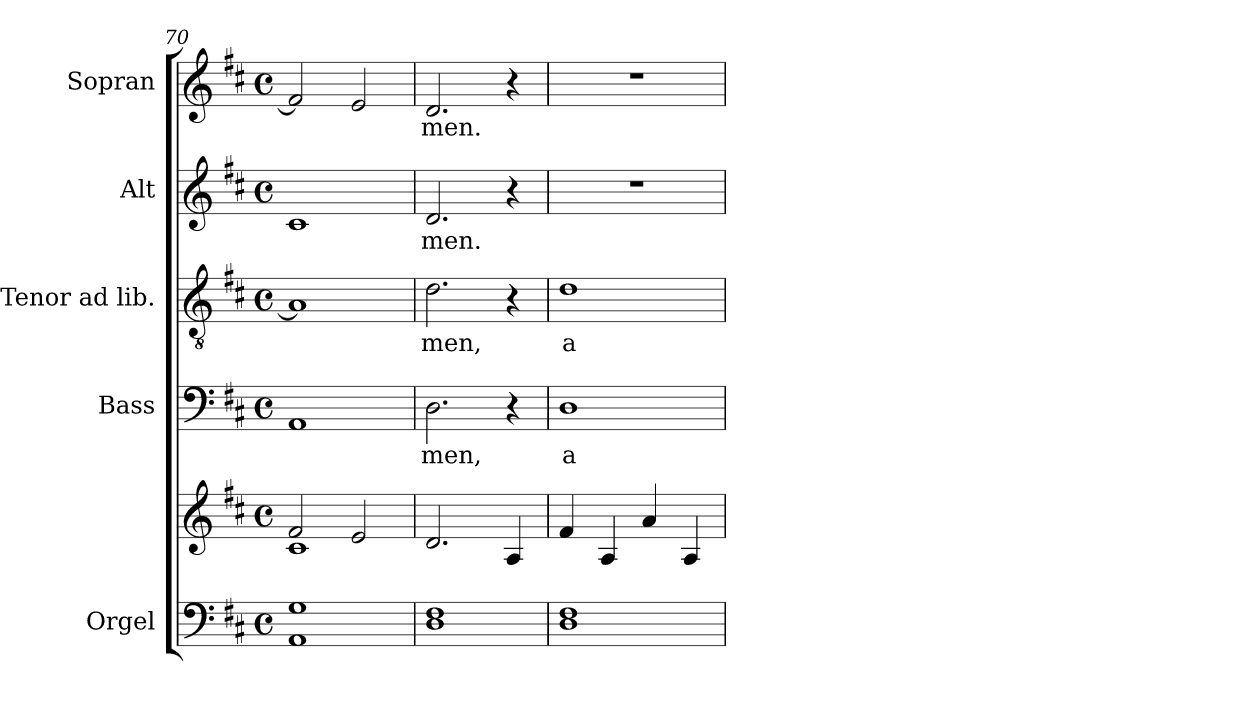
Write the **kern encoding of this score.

**kern	**kern	**kern	**text	**kern	**text	**kern	**text	**kern	**text
*part5	*part5	*part4	*part4	*part3	*part3	*part2	*part2	*part1	*part1
*staff6	*staff5	*staff4	*staff4	*staff3	*staff3	*staff2	*staff2	*staff1	*staff1
*I"Orgel	*	*I"Bass	*	*I"Tenor ad lib.	*	*I"Alt	*	*I"Sopran	*
*I'Org.	*	*I'B.	*	*I'T.	*	*I'A.	*	*I'S.	*
*clefF4	*clefG2	*clefF4	*	*clefGv2	*	*clefG2	*	*clefG2	*
*k[f#c#]	*k[f#c#]	*k[f#c#]	*	*k[f#c#]	*	*k[f#c#]	*	*k[f#c#]	*
*D:	*D:	*D:	*	*D:	*	*D:	*	*D:	*
*M4/4	*M4/4	*M4/4	*	*M4/4	*	*M4/4	*	*M4/4	*
*met(c)	*met(c)	*met(c)	*	*met(c)	*	*met(c)	*	*met(c)	*
=70	=70	=70	=70	=70	=70	=70	=70	=70	=70
*	*^	*	*	*	*	*	*	*	*
1AA 1G	2f#/	1c#	1AA	.	1A]	.	1c#	.	2f#/]	.
.	2e/	.	.	.	.	.	.	.	2e/	.
*	*v	*v	*	*	*	*	*	*	*	*
=71	=71	=71	=71	=71	=71	=71	=71	=71	=71
!	!	!	!LO:LY:b	!	!LO:LY:b	!	!LO:LY:b	!	!LO:LY:b
1D 1F#	2.d/	2.D\	-men,	2.d\	-men,	2.d/	-men.	2.d/	-men.
.	4A/	4r	.	4r	.	4r	.	4r	.
=72	=72	=72	=72	=72	=72	=72	=72	=72	=72
!	!	!	!LO:LY:b	!	!LO:LY:b	!	!	!	!
1D 1F#	4f#/	1D	a-	1d	a-	1r	.	1r	.
.	4A/	.	.	.	.	.	.	.	.
.	4a/	.	.	.	.	.	.	.	.
.	4A/	.	.	.	.	.	.	.	.
=	=	=	=	=	=	=	=	=	=
*-	*-	*-	*-	*-	*-	*-	*-	*-	*-
